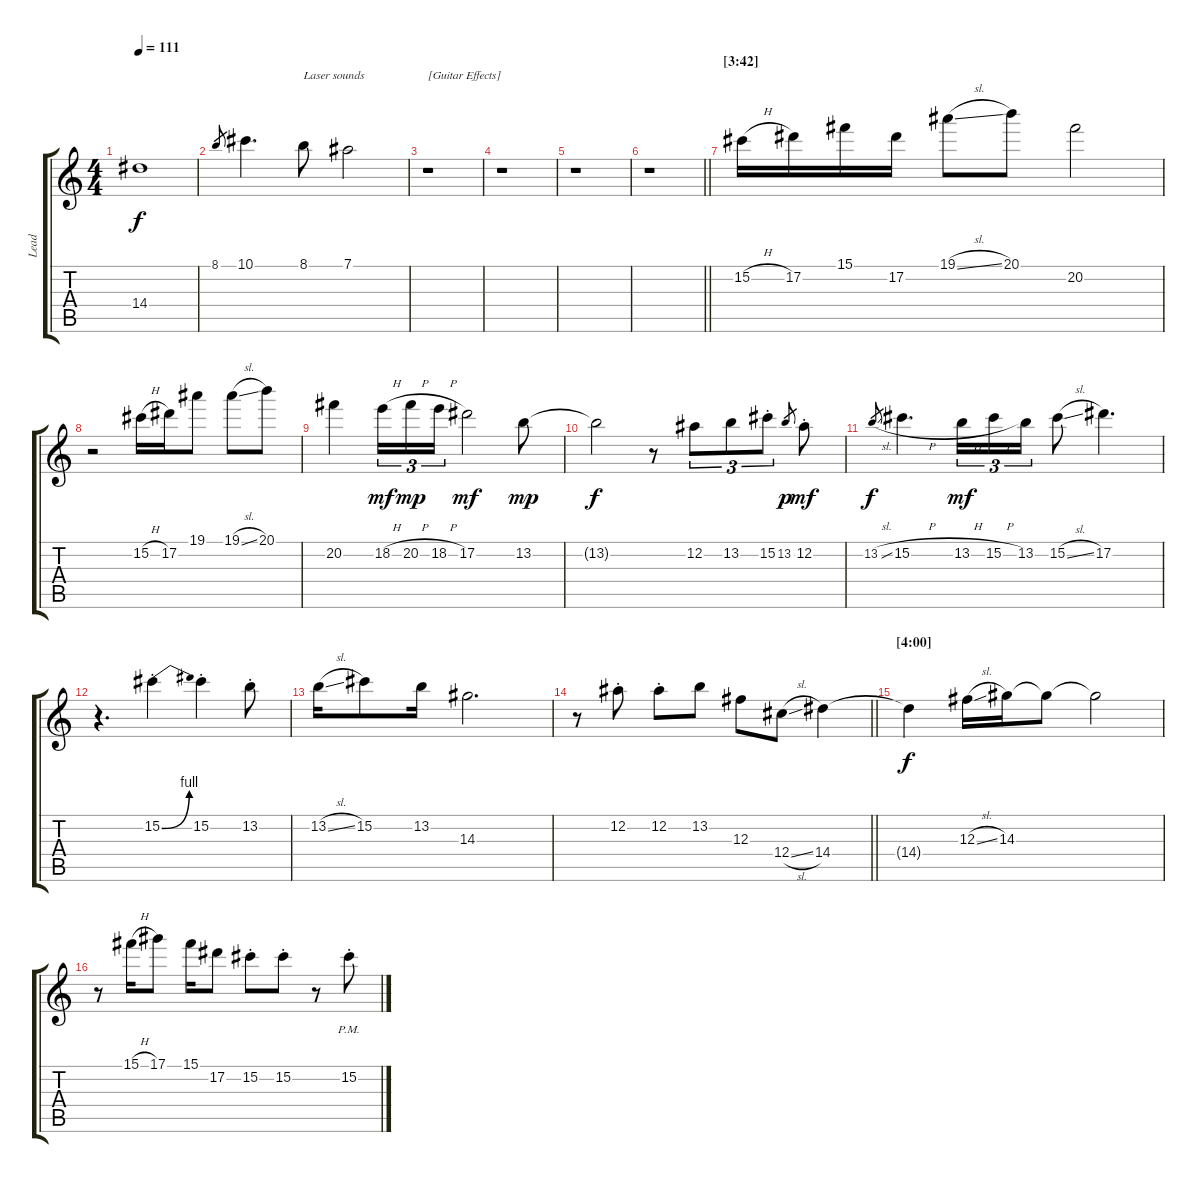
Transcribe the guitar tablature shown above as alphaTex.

\track ("Lead" "Lead") {instrument electricguitarjazz}
\staff {score tabs}
\tuning (Eb4 Bb3 Gb3 Db3 Ab2 Eb2) {hide}
\ts (4 4)
\tempo 111
\clef g2
\ks c
14.4.1{dy f} |
8.1.8{gr} 10.1.4{d} 8.1.8{txt "Laser sounds"} 7.1.2 |
r.1{txt "[Guitar Effects]"} |
r.1 |
r.1 |
\barLineRight lightlight
r.1 |
\section ("" "[3:42]")
15.2{h}.16 17.2.16 15.1.16 17.2.16 19.1{sl}.8 20.1.8 20.2.2 |
r.2 15.2{h}.16 17.2.16 19.1.8 19.1{sl}.8 20.1.8 |
20.2.4 18.2{h}.16{tu (3 2) dy mf} 20.2{h}.16{tu (3 2) dy mp} 18.2{h}.16{tu (3 2)} 17.2.2{dy mf} 13.2.8{dy mp} |
13.2{t}.2{dy f} r.8 12.2.8{tu (3 2)} 13.2.8{tu (3 2)} 15.2{st}.8{tu (3 2)} 13.2.8{gr dy p} 12.2{st}.8{dy mf} |
13.2{sl}.8{gr dy f} 15.2{h}.4{d} 13.2{h}.16{tu (3 2) dy mf} 15.2{h}.16{tu (3 2)} 13.2.16{tu (3 2)} 15.2{sl}.8 17.2.4{d} |
r.4{d} 15.2{be (bend 0 0 60 4) st}.4 15.2{st}.4 13.2{st}.8 |
13.2{sl}.16 15.2.8 13.2.16 14.3.2{d} |
\barLineRight lightlight
r.8 12.2{st}.8 12.2{st}.8 13.2.8 12.3.8 12.4{sl}.8 14.4.4 |
\section ("" "[4:00]")
14.4{t}.4{dy f} 12.3{sl}.16 14.3.16 14.3{t}.8 14.3{t}.2 |
r.8 15.1{h}.16 17.1.8 15.1.16 17.2.8 15.2{st}.8 15.2{st}.8 r.8 15.2{pm st}.8
